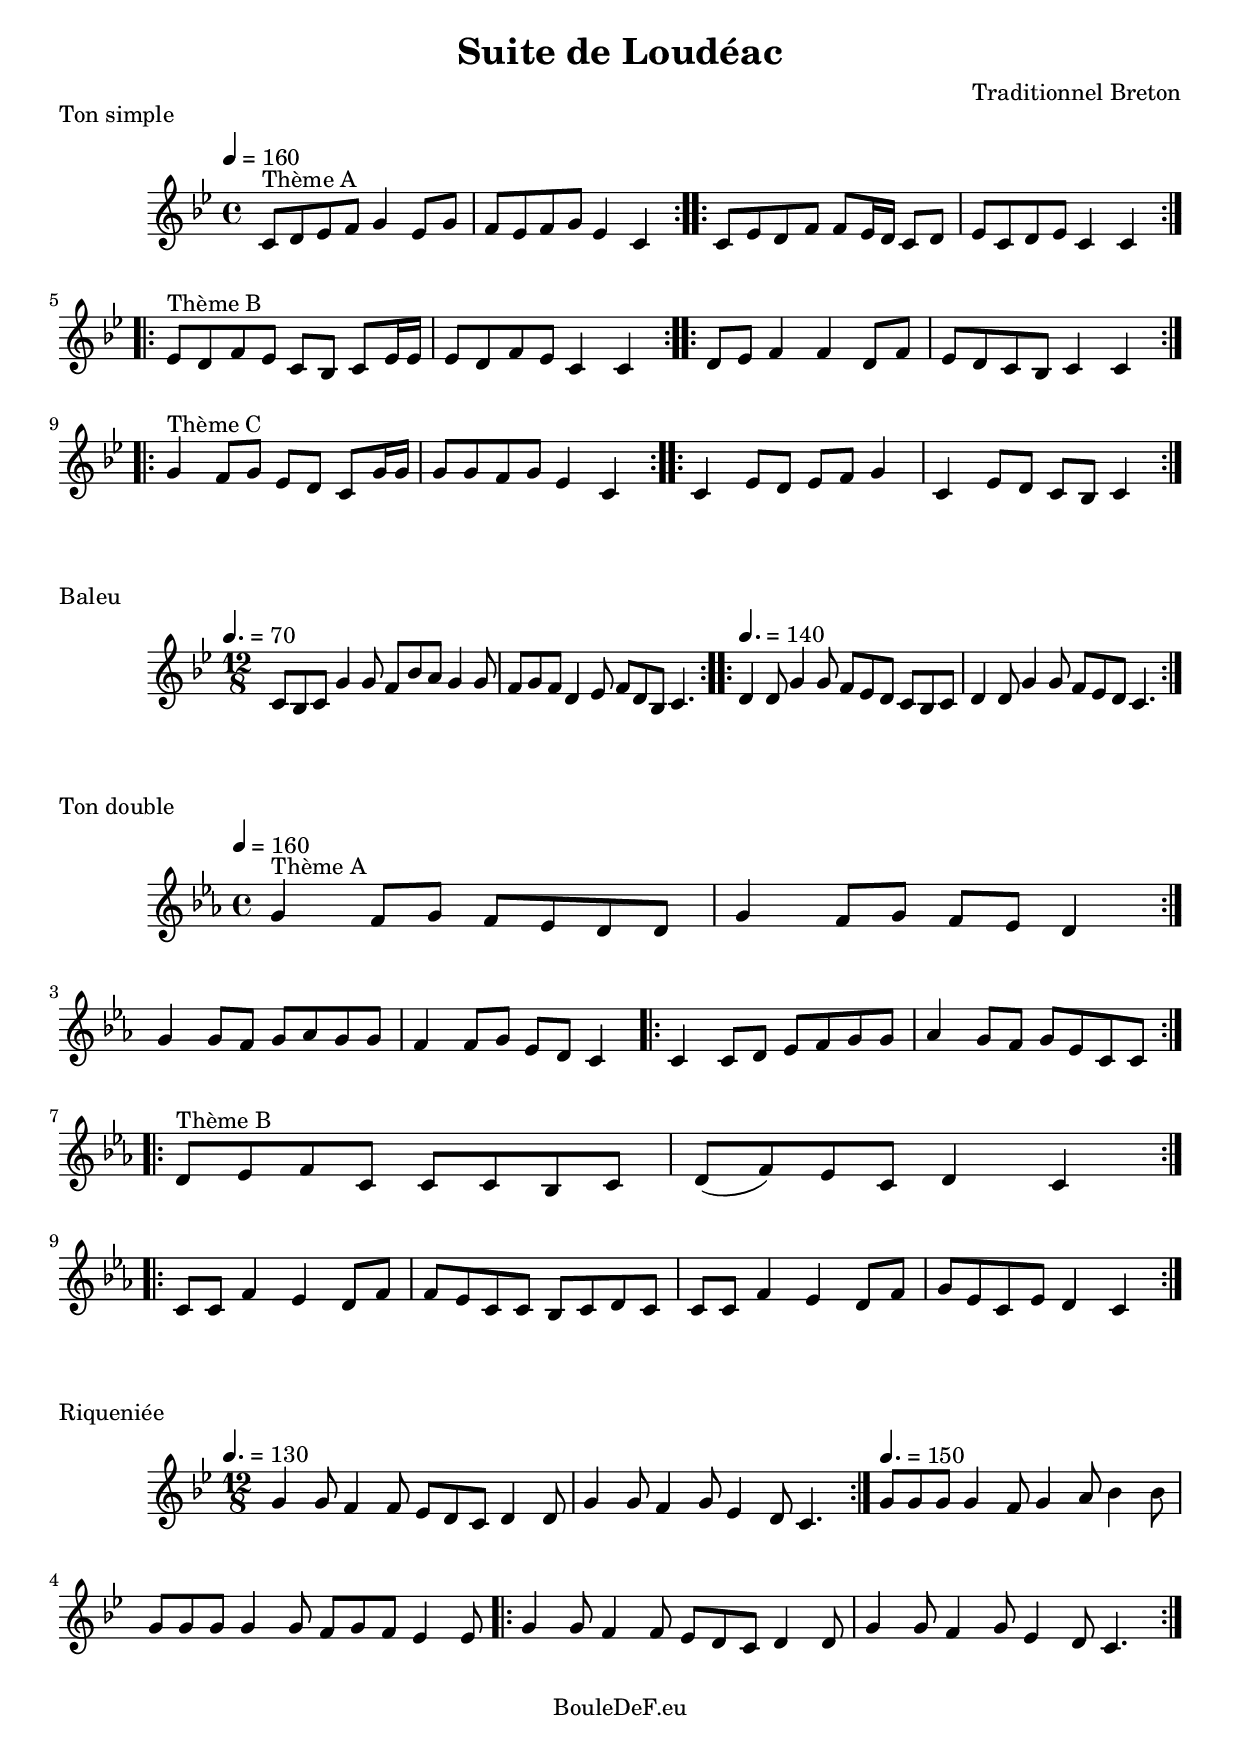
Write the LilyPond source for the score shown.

\version "2.16.0"
\include "italiano.ly"

\header {
	title = "Suite de Loudéac"
	composer = "Traditionnel Breton"
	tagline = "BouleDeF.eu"
}

loudeac_tonsimple = \relative sib {
	\clef "treble"
	\key sib \major
	\time 4/4
	\tempo 4 = 160

	\repeat volta 2 {
		| do8^"Thème A" re mib fa sol4 mib8 sol
		| fa8 mib fa sol mib4 do
	}
	\repeat volta 2 {
		| do8 mib re fa fa mib16 re do8 re
		| mib8 do re mib do4 do
	}
	\break
	\repeat volta 2 {
		| mib8^"Thème B" re fa mib do sib do mib16 mib
		| mib8 re fa mib do4 do
	}
	\repeat volta 2 {
		| re8 mib fa4 fa re8 fa
		| mib8 re do sib do4 do
	}
	\break
	\repeat volta 2 {
		| sol'4^"Thème C" fa8 sol mib re do sol'16 sol
		| sol8 sol fa sol mib4 do
	}
	\repeat volta 2 {
		| do4 mib8 re mib fa sol4
		| do,4 mib8 re do sib do4
	}
}

baleu = \relative sib {
	\clef "treble"
	\key sib \major
	\time 12/8

	\tempo 4. = 70
	\repeat volta 2 {
		| do8 sib do sol'4 sol8 fa sib la sol4 sol8
		| fa8 sol fa re4 mib8 fa re sib do4.
	}
	\tempo 4. = 140
	\repeat volta 2 {
		| re4 re8 sol4 sol8 fa mib re do sib do
		| re4 re8 sol4 sol8 fa mib re do4.
	}
}

loudeac_tondouble = \relative sib {
	\clef "treble"
	\key mib \major
	\time 4/4
	\tempo 4 = 160

	\repeat volta 2 {
		| sol'4^"Thème A" fa8 sol fa mib re re
		| sol4 fa8 sol fa mib re4
	}
	\break
	| sol4 sol8 fa sol lab sol sol
	| fa4 fa8 sol mib re do4
	\repeat volta 2 {
		| do4 do8 re mib fa sol sol
		| lab4 sol8 fa sol mib do do
	}
	\break
	\repeat volta 2 {
		| re8^"Thème B" mib fa do do do sib do
		| re( fa) mib do re4 do
	}
	\break
	\repeat volta 2 {
		| do8 do fa4 mib re8 fa
		| fa8 mib do do sib do re do
		| do8 do fa4 mib re8 fa
		| sol8 mib do mib re4 do
	}
}

riqueniee = \relative sib {
	\clef "treble"
	\key sib \major
	\time 12/8

	\tempo 4. = 130
	\repeat volta 2 {
		| sol'4 sol8 fa4 fa8 mib re do re4 re8
		| sol4 sol8 fa4 sol8 mib4 re8 do4.
	}
	\tempo 4. = 150
	| sol'8 sol sol sol4 fa8 sol4 la8 sib4 sib8
	| sol8 sol sol sol4 sol8 fa sol fa mib4 mib8
	\repeat volta 2 {
		| sol4 sol8 fa4 fa8 mib re do re4 re8
		| sol4 sol8 fa4 sol8 mib4 re8 do4.
	}
}

\score {
	\new Staff {
		\loudeac_tonsimple
	}
	\header {
		piece = "Ton simple"	
	}
	\layout {}
}

\score {
	\new Staff {
		\baleu
	}
	\header {
		piece = "Baleu"	
	}
	\layout {}
}

\score {
	\new Staff {
		\loudeac_tondouble
	}
	\header {
		piece = "Ton double"	
	}
	\layout {}
}

\score {
	\new Staff {
		\riqueniee
	}
	\header {
		piece = "Riqueniée"	
	}
	\layout {}
}

\score {
	\new Staff \with {midiInstrument=#"oboe"} {
		\unfoldRepeats { \loudeac_tonsimple }
		\unfoldRepeats { \baleu }
		\unfoldRepeats { \loudeac_tondouble }
		\unfoldRepeats { \riqueniee }
	}
	\midi {}
}

